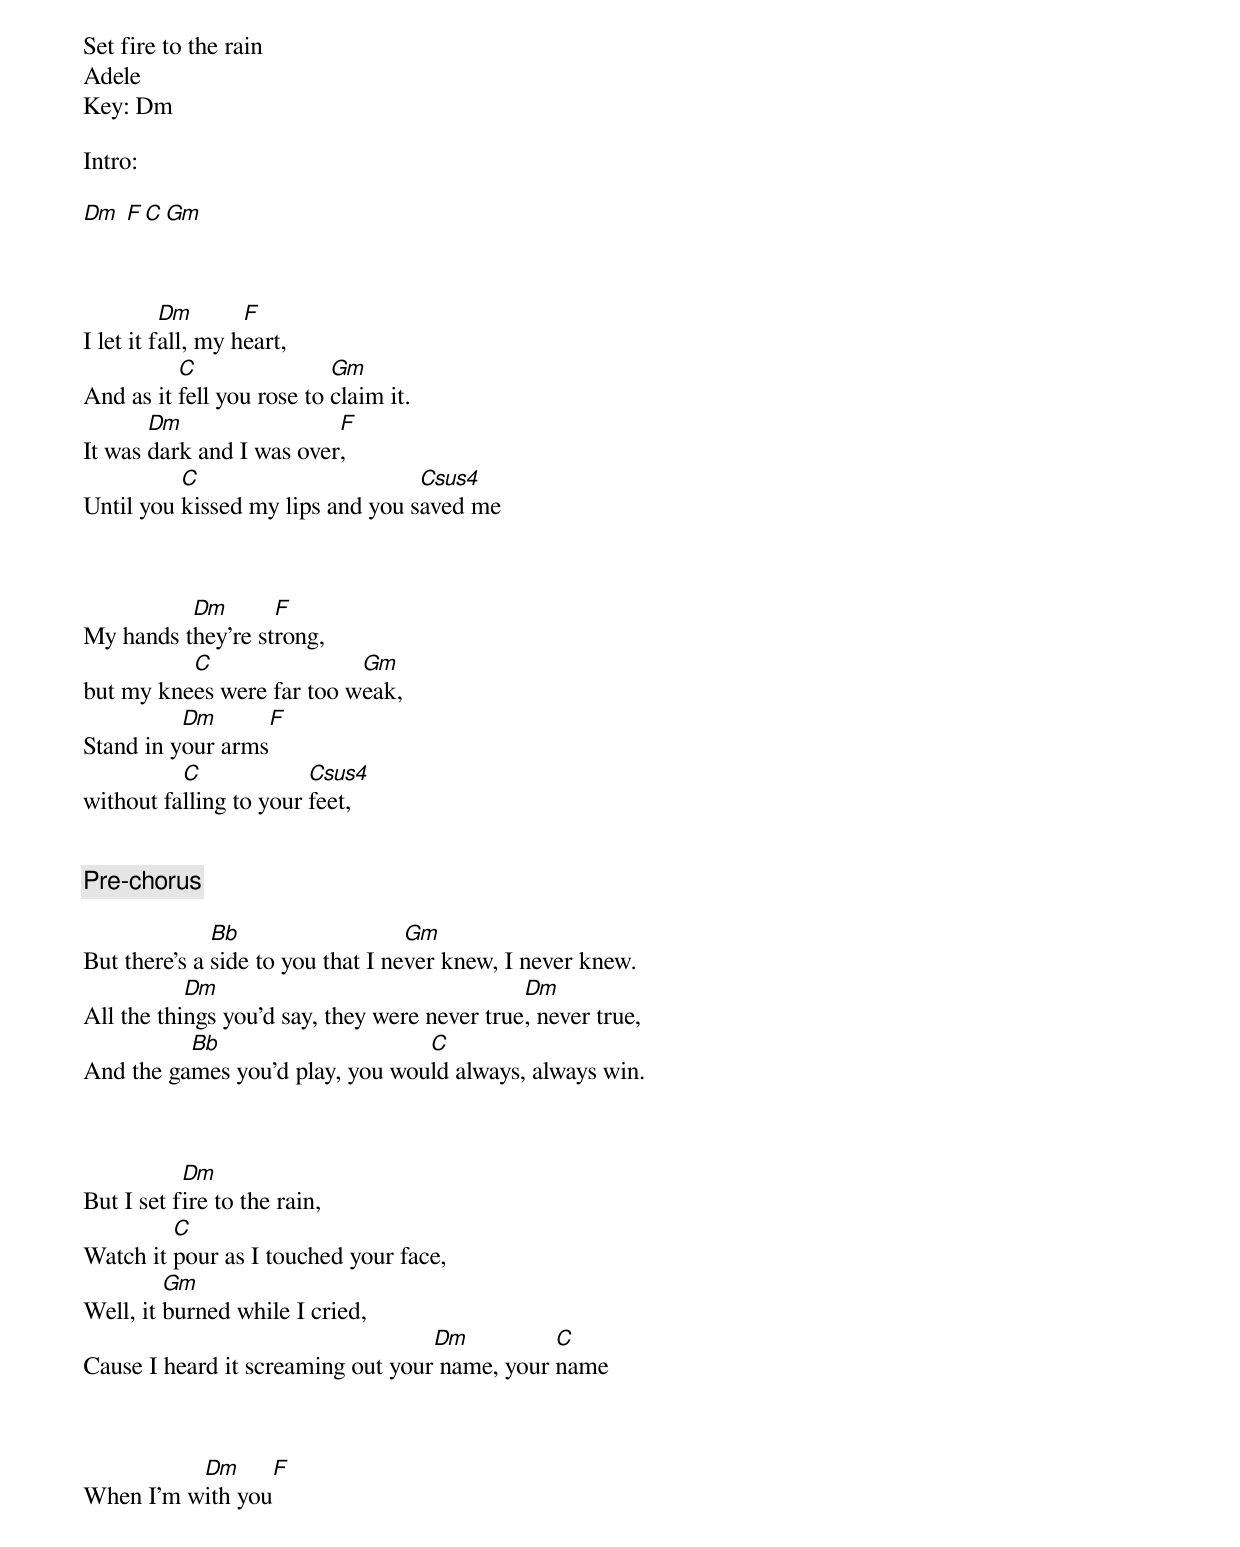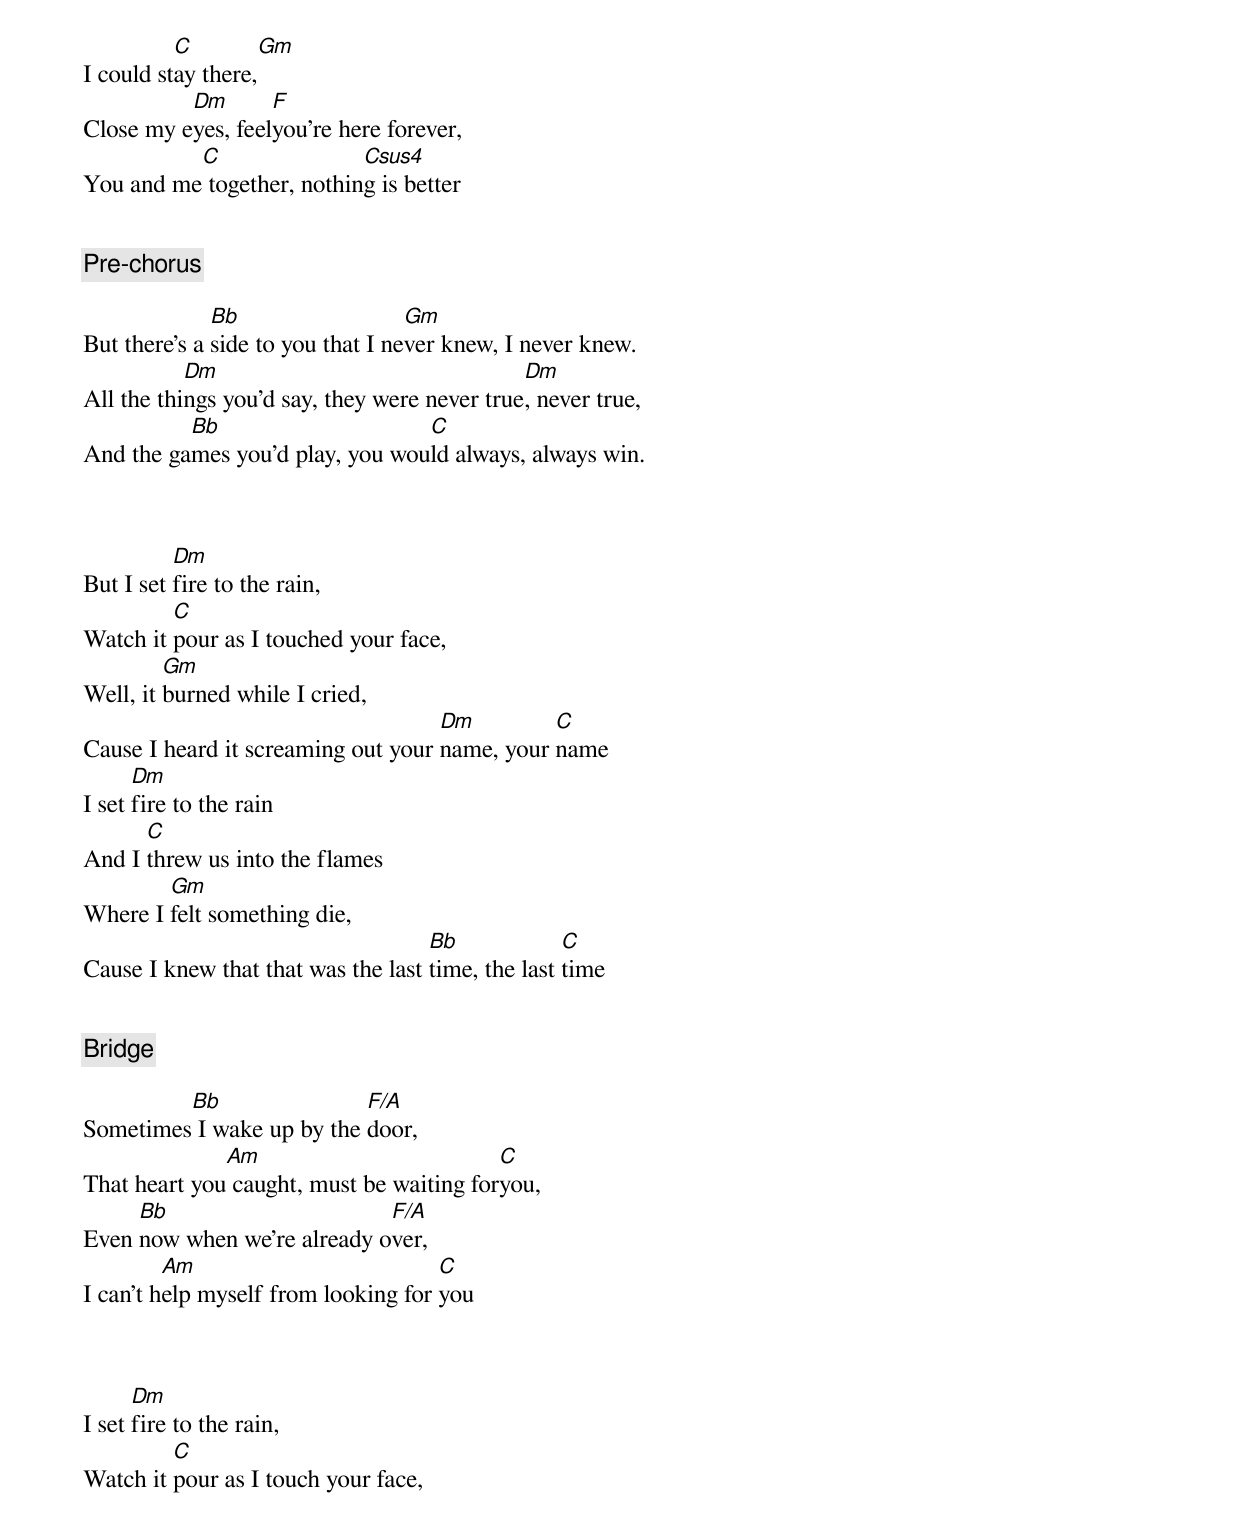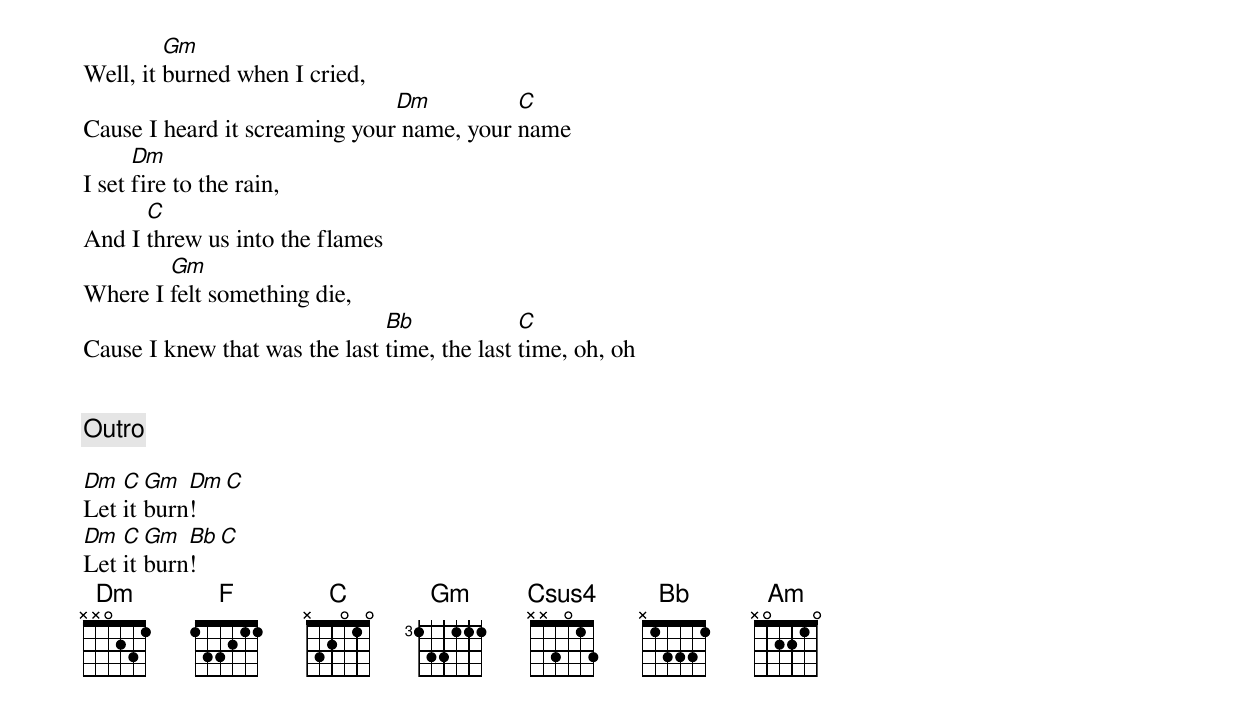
Set fire to the rain
Adele
Key: Dm

Intro:

[Dm] [F][C][Gm]


{start_of_verse}
{end_of_verse}

I let it f[Dm]all, my h[F]eart,
And as it [C]fell you rose to [Gm]claim it.
It was [Dm]dark and I was over[F],
Until you [C]kissed my lips and you s[Csus4]aved me


{start_of_verse}
{end_of_verse}

My hands t[Dm]hey're st[F]rong,
but my kne[C]es were far too w[Gm]eak,
Stand in y[Dm]our arms[F]
without fa[C]lling to your [Csus4]feet,


{comment: Pre-chorus}

But there's a [Bb]side to you that I ne[Gm]ver knew, I never knew.
All the thi[Dm]ngs you'd say, they were never true[Dm], never true,
And the ga[Bb]mes you'd play, you wou[C]ld always, always win.


{start_of_chorus}
{end_of_chorus}

But I set f[Dm]ire to the rain,
Watch it [C]pour as I touched your face,
Well, it [Gm]burned while I cried,
Cause I heard it screaming out your[Dm] name, your [C]name


{start_of_verse}
{end_of_verse}

When I'm w[Dm]ith you[F]
I could st[C]ay there,[Gm]
Close my e[Dm]yes, feel[F]you're here forever,
You and me[C] together, nothin[Csus4]g is better


{comment: Pre-chorus}

But there's a [Bb]side to you that I ne[Gm]ver knew, I never knew.
All the thi[Dm]ngs you'd say, they were never true[Dm], never true,
And the ga[Bb]mes you'd play, you wou[C]ld always, always win.


{start_of_chorus}
{end_of_chorus}

But I set [Dm]fire to the rain,
Watch it [C]pour as I touched your face,
Well, it [Gm]burned while I cried,
Cause I heard it screaming out your [Dm]name, your [C]name
I set [Dm]fire to the rain
And I [C]threw us into the flames
Where I [Gm]felt something die,
Cause I knew that that was the last [Bb]time, the last [C]time


{comment: Bridge}

Sometimes[Bb] I wake up by the [F/A]door,
That heart you[Am] caught, must be waiting for[C]you,
Even [Bb]now when we're already o[F/A]ver,
I can't h[Am]elp myself from looking for [C]you


{start_of_chorus}
{end_of_chorus}

I set [Dm]fire to the rain,
Watch it [C]pour as I touch your face,
Well, it [Gm]burned when I cried,
Cause I heard it screaming your[Dm] name, your [C]name
I set [Dm]fire to the rain,
And I [C]threw us into the flames
Where I [Gm]felt something die,
Cause I knew that was the last [Bb]time, the last [C]time, oh, oh


{comment: Outro}

[Dm]Let [C]it [Gm]burn[Dm]![C]
[Dm]Let [C]it [Gm]burn[Bb]![C]
